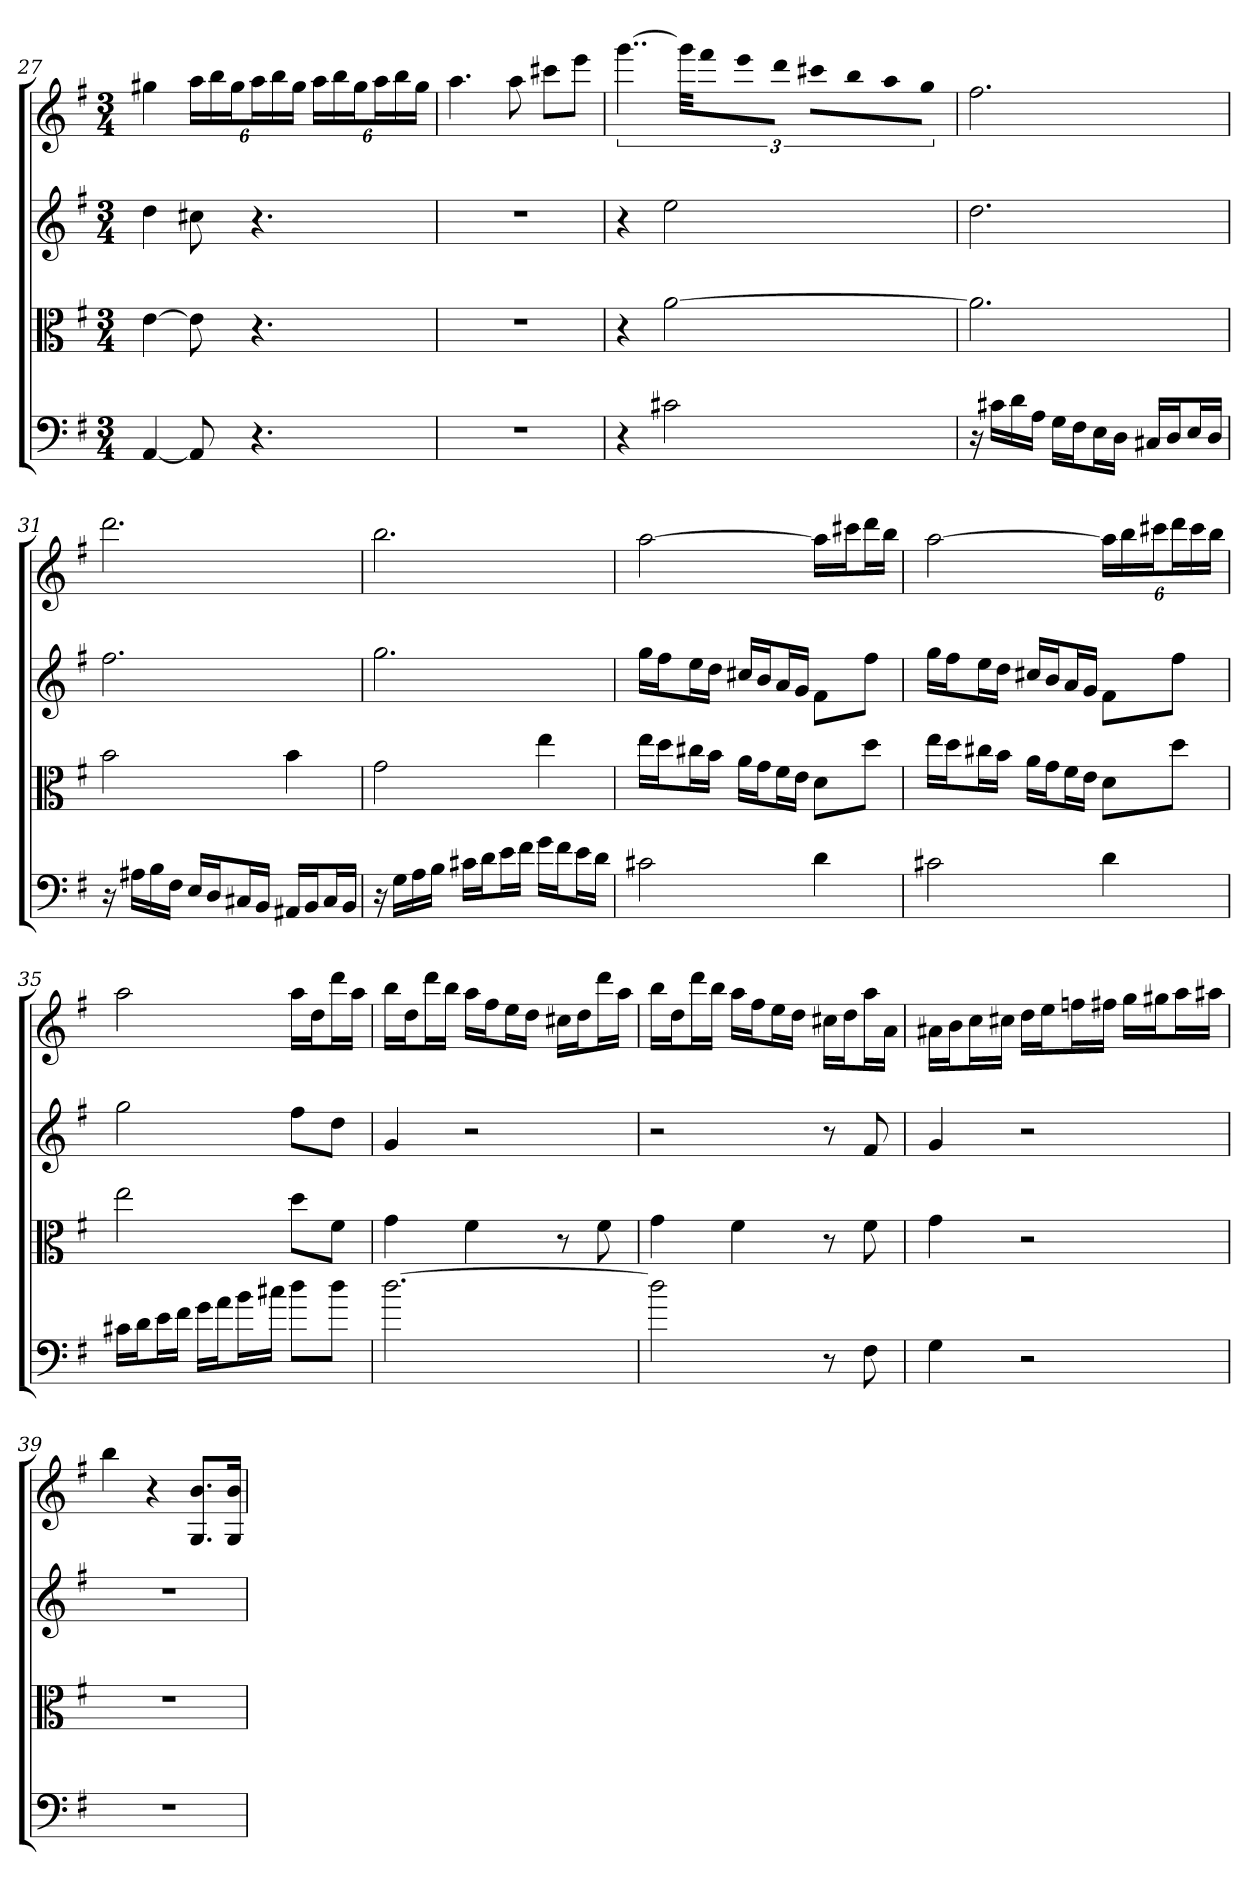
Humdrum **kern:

**kern	**kern	**kern	**kern
*part4	*part3	*part2	*part1
*staff4	*staff3	*staff2	*staff1
*clefF4	*clefC3	*	*
*k[f#]	*k[f#]	*k[f#]	*k[f#]
*G:	*G:	*G:	*G:
*M3/4	*M3/4	*M3/4	*M3/4
=27	=27	=27	=27
[4AA	[4e	4dd	4gg#X
8AA]	8e]	8cc#X	24aaLL
.	.	.	24bb
.	.	.	24gg#J
4.r	4.r	4.r	24aaL
.	.	.	24bb
.	.	.	24gg#JJ
.	.	.	24aaLL
.	.	.	24bb
.	.	.	24gg#J
.	.	.	24aaL
.	.	.	24bb
.	.	.	24gg#JJ
=28	=28	=28	=28
2.r	2.r	2.r	4.aa
.	.	.	8aa
.	.	.	8ccc#XL
.	.	.	8eeeJ
=29	=29	=29	=29
4r	4r	4r	[6..ggg
2c#X	[2a	2ee	.
.	.	.	48gggKLL]
.	.	.	16fff#J
.	.	.	16eeeL
.	.	.	16dddJJ
.	.	.	16ccc#XLL
.	.	.	16bbJ
.	.	.	16aaL
.	.	.	16ggJJ
=30	=30	=30	=30
16r	2.a]	2.dd	2.ff#
16c#X\LL	.	.	.
16d\	.	.	.
16A\JJ	.	.	.
16G\LL	.	.	.
16F#\J	.	.	.
16E\L	.	.	.
16D\JJ	.	.	.
16C#X/LL	.	.	.
16D/J	.	.	.
16E/L	.	.	.
16D/JJ	.	.	.
=31	=31	=31	=31
16r	2b	2.ff#	2.ddd
16A#X\LL	.	.	.
16B\	.	.	.
16F#\JJ	.	.	.
16E/LL	.	.	.
16D/J	.	.	.
16C#X/L	.	.	.
16BB/JJ	.	.	.
16AA#X/LL	4b	.	.
16BB/J	.	.	.
16C#/L	.	.	.
16BB/JJ	.	.	.
=32	=32	=32	=32
16r	2g	2.gg	2.bb
16G\LL	.	.	.
16A\	.	.	.
16B\JJ	.	.	.
16c#X\LL	.	.	.
16d\J	.	.	.
16e\L	.	.	.
16f#\JJ	.	.	.
16g\LL	4ee	.	.
16f#\J	.	.	.
16e\L	.	.	.
16d\JJ	.	.	.
=33	=33	=33	=33
2c#X	16ee\LL	16ggLL	[2aa
.	16dd\J	16ff#J	.
.	16cc#X\L	16eeL	.
.	16b\JJ	16ddJJ	.
.	16a\LL	16cc#XLL	.
.	16g\J	16bJ	.
.	16f#\L	16aL	.
.	16e\JJ	16gJJ	.
4d	8d\L	8f#L	16aaLL]
.	.	.	16ccc#XJ
.	8dd\J	8ff#J	16dddL
.	.	.	16bbJJ
=34	=34	=34	=34
2c#X	16ee\LL	16ggLL	[2aa
.	16dd\J	16ff#J	.
.	16cc#X\L	16eeL	.
.	16b\JJ	16ddJJ	.
.	16a\LL	16cc#XLL	.
.	16g\J	16bJ	.
.	16f#\L	16aL	.
.	16e\JJ	16gJJ	.
4d	8d\L	8f#L	24aaLL]
.	.	.	24bb
.	.	.	24ccc#XJ
.	8dd\J	8ff#J	24dddL
.	.	.	24ccc#
.	.	.	24bbJJ
=35	=35	=35	=35
16c#X\LL	2ee	2gg	2aa
16d\J	.	.	.
16e\L	.	.	.
16f#\JJ	.	.	.
16g\LL	.	.	.
16a\J	.	.	.
16b\L	.	.	.
16cc#X\JJ	.	.	.
8dd\L	8dd\L	8ff#L	16aaLL
.	.	.	16ddJ
8dd\J	8f#\J	8ddJ	16dddL
.	.	.	16aaJJ
=36	=36	=36	=36
[2.dd	4g	4g	16bbLL
.	.	.	16ddJ
.	.	.	16dddL
.	.	.	16bbJJ
.	4f#	2r	16aaLL
.	.	.	16ff#J
.	.	.	16eeL
.	.	.	16ddJJ
.	8r	.	16cc#XLL
.	.	.	16ddJ
.	8f#	.	16dddL
.	.	.	16aaJJ
=37	=37	=37	=37
2dd]	4g	2r	16bbLL
.	.	.	16ddJ
.	.	.	16dddL
.	.	.	16bbJJ
.	4f#	.	16aaLL
.	.	.	16ff#J
.	.	.	16eeL
.	.	.	16ddJJ
8r	8r	8r	16cc#XLL
.	.	.	16ddJ
8F#	8f#	8f#	16aaL
.	.	.	16aJJ
=38	=38	=38	=38
4G	4g	4g	16a#XLL
.	.	.	16bJ
.	.	.	16ccL
.	.	.	16cc#XJJ
2r	2r	2r	16ddLL
.	.	.	16eeJ
.	.	.	16ffnL
.	.	.	16ff#XJJ
.	.	.	16ggLL
.	.	.	16gg#XJ
.	.	.	16aaL
.	.	.	16aa#XJJ
=39	=39	=39	=39
2.r	2.r	2.r	4bb
.	.	.	4r
.	.	.	8.G 8.bL
.	.	.	16G 16bJk
=	=	=	=
*-	*-	*-	*-
